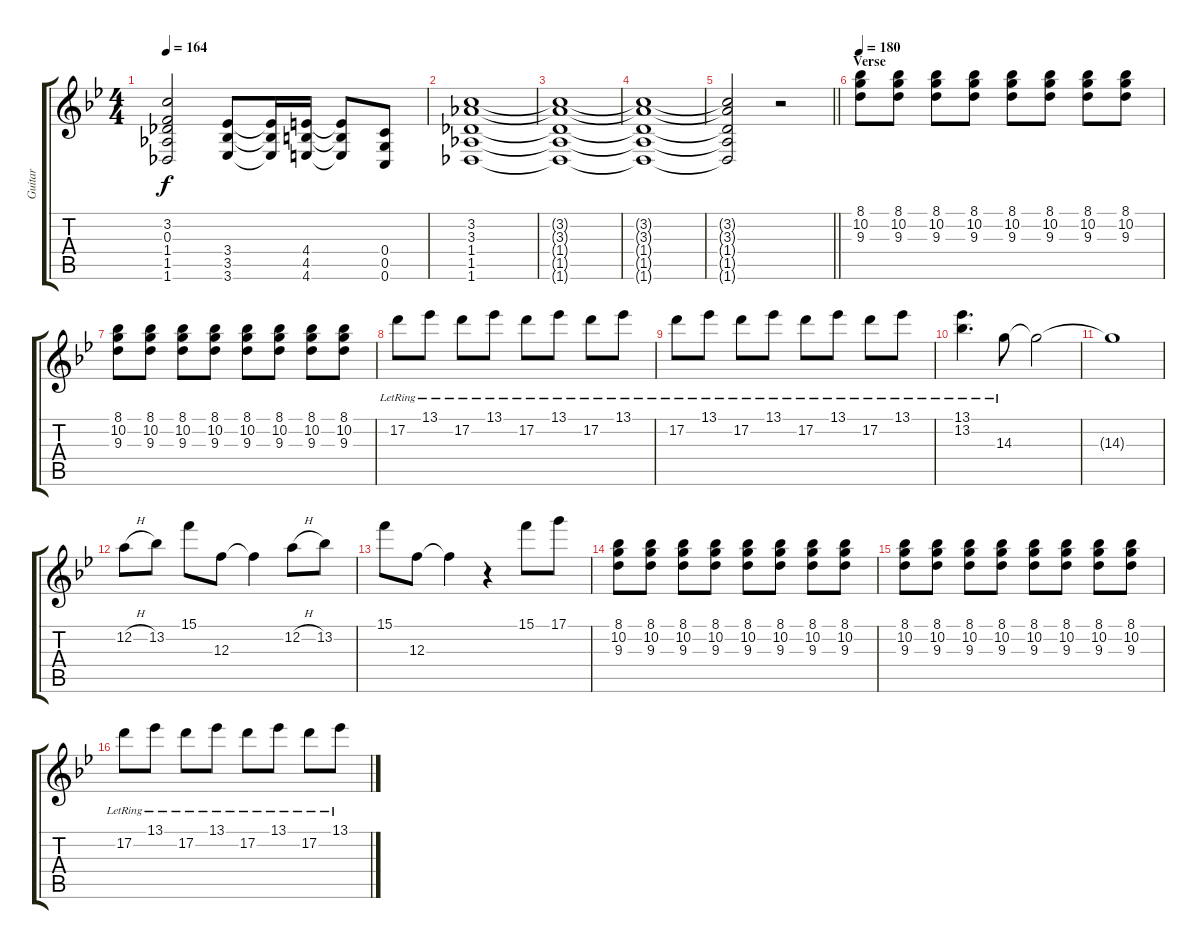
\track ("Guitar" "Guitar") {instrument distortionguitar}
\staff {score tabs}
\tuning (D4 A3 F3 C3 G2 C2) {hide}
\ts (4 4)
\tempo 164
\clef g2
\ks bb
(3.2{t} 0.3{t} 1.4{t} 1.5{t} 1.6{t}).2{dy f} (3.4 3.5 3.6).8 (3.4{t} 3.5{t} 3.6{t}).16 (4.4 4.5 4.6).16 (4.4{t} 4.5{t} 4.6{t}).8 (0.4 0.5 0.6).8 |
(3.2 3.3 1.4 1.5 1.6).1 |
(3.2{t} 3.3{t} 1.4{t} 1.5{t} 1.6{t}).1 |
(3.2{t} 3.3{t} 1.4{t} 1.5{t} 1.6{t}).1 |
\barLineRight lightlight
(3.2{t} 3.3{t} 1.4{t} 1.5{t} 1.6{t}).2 r.2 |
\section ("" "Verse")
\tempo 180
(8.1 10.2 9.3).8 (8.1 10.2 9.3).8 (8.1 10.2 9.3).8 (8.1 10.2 9.3).8 (8.1 10.2 9.3).8 (8.1 10.2 9.3).8 (8.1 10.2 9.3).8 (8.1 10.2 9.3).8 |
(8.1 10.2 9.3).8 (8.1 10.2 9.3).8 (8.1 10.2 9.3).8 (8.1 10.2 9.3).8 (8.1 10.2 9.3).8 (8.1 10.2 9.3).8 (8.1 10.2 9.3).8 (8.1 10.2 9.3).8 |
17.2{lr}.8 13.1{lr}.8 17.2{lr}.8 13.1{lr}.8 17.2{lr}.8 13.1{lr}.8 17.2{lr}.8 13.1{lr}.8 |
17.2{lr}.8 13.1{lr}.8 17.2{lr}.8 13.1{lr}.8 17.2{lr}.8 13.1{lr}.8 17.2{lr}.8 13.1{lr}.8 |
(13.1{lr} 13.2{lr}).4{d} 14.3{lr}.8 14.3{t}.2 |
14.3{t}.1 |
12.2{h}.8 13.2.8 15.1.8 12.3.8 12.3{t}.4 12.2{h}.8 13.2.8 |
15.1.8 12.3.8 12.3{t}.4 r.4 15.1.8 17.1.8 |
(8.1 10.2 9.3).8 (8.1 10.2 9.3).8 (8.1 10.2 9.3).8 (8.1 10.2 9.3).8 (8.1 10.2 9.3).8 (8.1 10.2 9.3).8 (8.1 10.2 9.3).8 (8.1 10.2 9.3).8 |
(8.1 10.2 9.3).8 (8.1 10.2 9.3).8 (8.1 10.2 9.3).8 (8.1 10.2 9.3).8 (8.1 10.2 9.3).8 (8.1 10.2 9.3).8 (8.1 10.2 9.3).8 (8.1 10.2 9.3).8 |
17.2{lr}.8 13.1{lr}.8 17.2{lr}.8 13.1{lr}.8 17.2{lr}.8 13.1{lr}.8 17.2{lr}.8 13.1{lr}.8
